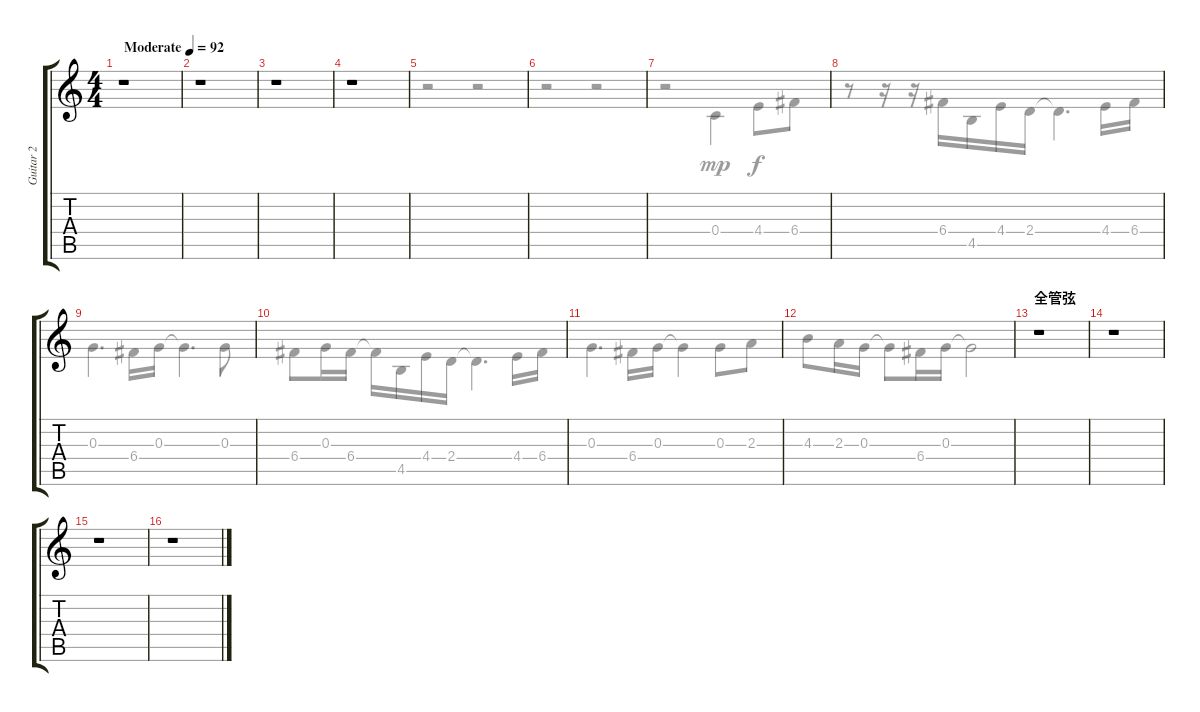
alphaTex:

\track ("Guitar 2" "Guitar 2") {instrument acousticguitarsteel}
\staff {score tabs}
\tuning (E4 C4 G3 C3 G2 C2) {hide}
\voice
\ts (4 4)
\tempo (92 "Moderate")
\clef g2
\ks c
r.1{dy mp instrument acousticguitarsteel} |
r.1 |
r.1 |
r.1 |
|
|
|
|
|
|
|
|
\section ("" "全管弦")
r.1 |
r.1 |
r.1 |
r.1
\voice
\clef g2
\ottava regular
\simile none
\ks c
|
|
|
|
r.2 r.2 |
r.2 r.2 |
r.2 0.4.4 4.4.8{dy f} 6.4.8 |
r.8 r.16 r.16 6.4.16 4.5.16 4.4.16 2.4.16 2.4{t}.4{d} 4.4.16 6.4.16 |
0.3.4{d} 6.4.16 0.3.16 0.3{t}.4{d} 0.3.8 |
6.4.8 0.3.16 6.4.16 6.4{t}.16 4.5.16 4.4.16 2.4.16 2.4{t}.4{d} 4.4.16 6.4.16 |
0.3.4{d} 6.4.16 0.3.16 0.3{t}.4 0.3.8 2.3.8 |
4.3.8 2.3.16 0.3.16 0.3{t}.8 6.4.16 0.3.16 0.3{t}.2 |
|
|
|
